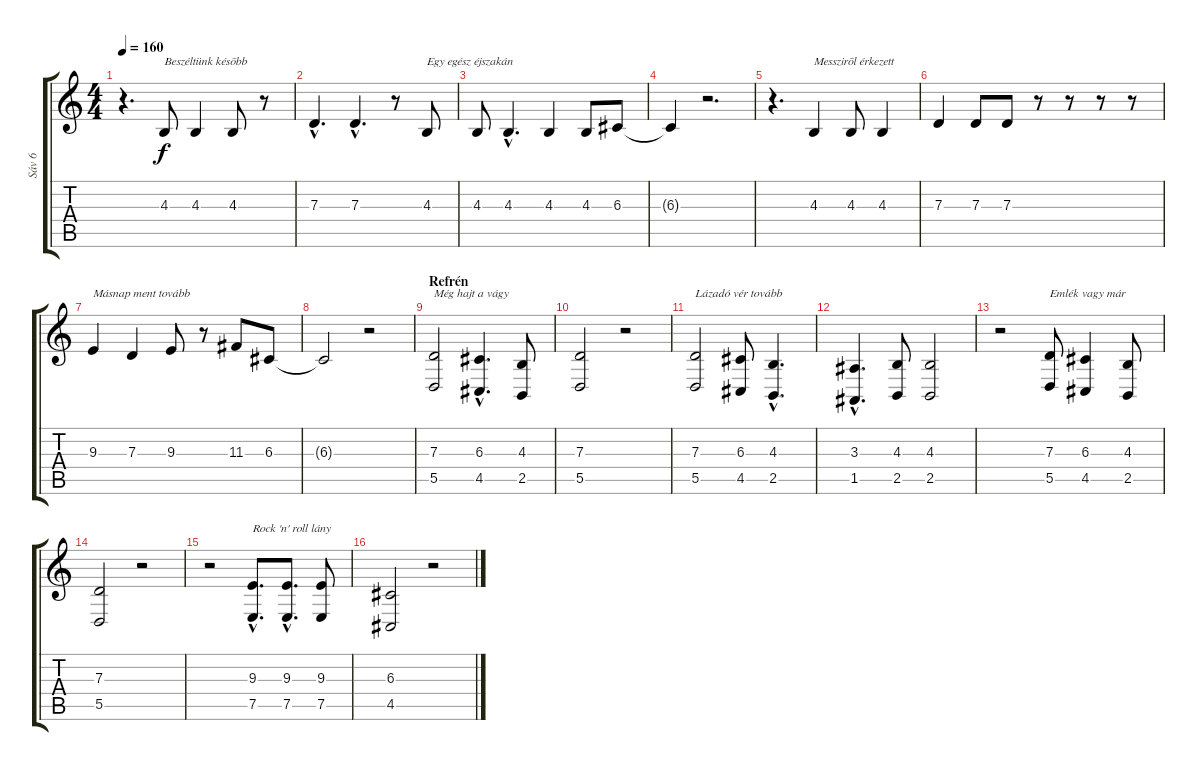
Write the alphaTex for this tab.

\track ("Sáv 6" "Sáv 6") {instrument lead6voice}
\staff {score tabs}
\tuning (E4 B3 G3 D3 A2 E2) {hide}
\ts (4 4)
\tempo 160
\clef g2
\ks c
r.4{d dy f} 4.3.8{txt "Beszéltünk késõbb"} 4.3.4 4.3.8 r.8 |
7.3{hac}.4{d} 7.3{hac}.4{d} r.8 4.3.8{txt "Egy egész éjszakán"} |
4.3.8 4.3{hac}.4{d} 4.3.4 4.3.8 6.3.8 |
6.3{t}.4 r.2{d} |
r.4{d} 4.3.4{txt "Messzirõl érkezett"} 4.3.8 4.3.4 |
7.3.4 7.3.8 7.3.8 r.8 r.8 r.8 r.8 |
9.3.4{txt "Másnap ment tovább"} 7.3.4 9.3.8 r.8 11.3.8 6.3.8 |
6.3{t}.2 r.2 |
\section ("" "Refrén")
(7.3 5.5).2{txt "Még hajt a vágy"} (6.3{hac} 4.5{hac}).4{d} (4.3 2.5).8 |
(7.3 5.5).2 r.2 |
(7.3 5.5).2{txt "Lázadó vér tovább"} (6.3 4.5).8 (4.3{hac} 2.5{hac}).4{d} |
(3.3{hac} 1.5{hac}).4{d} (4.3 2.5).8 (4.3 2.5).2 |
r.2 (7.3 5.5).8{txt "Emlék vagy már"} (6.3 4.5).4 (4.3 2.5).8 |
(7.3 5.5).2 r.2 |
r.2 (9.3{hac} 7.5{hac}).8{d txt "Rock 'n' roll lány"} (9.3{hac} 7.5{hac}).8{d} (9.3 7.5).8 |
(6.3 4.5).2 r.2
